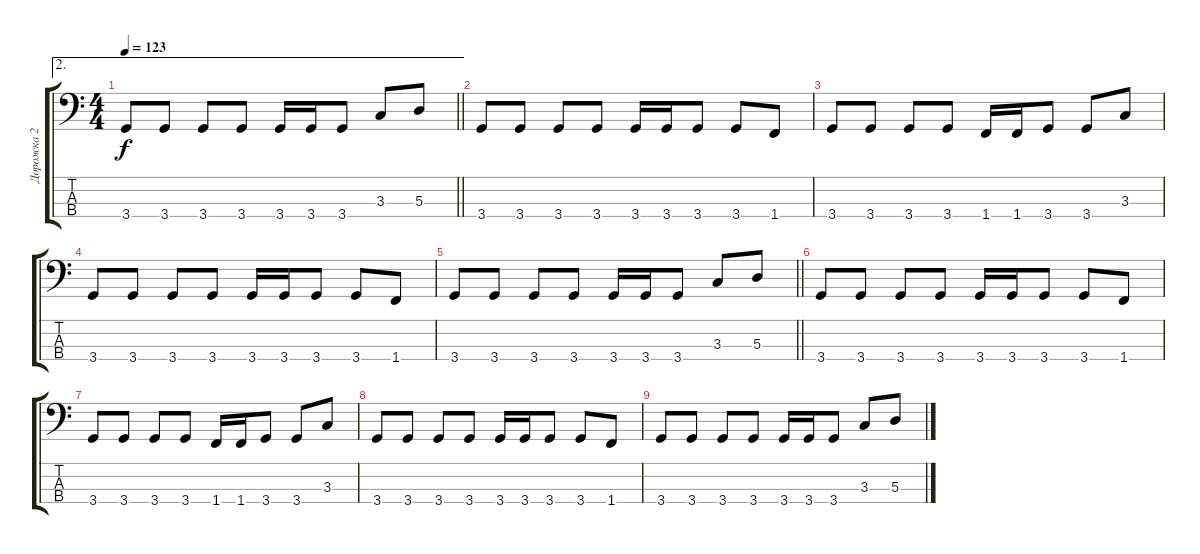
\track ("Дорожка 2" "Дорожка 2") {instrument electricbasspick}
\staff {score tabs}
\tuning (G2 D2 A1 E1) {hide}
\ae 2
\ts (4 4)
\tempo 123
\clef f4
\barLineRight lightlight
\ks c
3.4.8{dy f} 3.4.8 3.4.8 3.4.8 3.4.16 3.4.16 3.4.8 3.3.8 5.3.8 |
3.4.8 3.4.8 3.4.8 3.4.8 3.4.16 3.4.16 3.4.8 3.4.8 1.4.8 |
3.4.8 3.4.8 3.4.8 3.4.8 1.4.16 1.4.16 3.4.8 3.4.8 3.3.8 |
3.4.8 3.4.8 3.4.8 3.4.8 3.4.16 3.4.16 3.4.8 3.4.8 1.4.8 |
\barLineRight lightlight
3.4.8 3.4.8 3.4.8 3.4.8 3.4.16 3.4.16 3.4.8 3.3.8 5.3.8 |
3.4.8 3.4.8 3.4.8 3.4.8 3.4.16 3.4.16 3.4.8 3.4.8 1.4.8 |
3.4.8 3.4.8 3.4.8 3.4.8 1.4.16 1.4.16 3.4.8 3.4.8 3.3.8 |
3.4.8 3.4.8 3.4.8 3.4.8 3.4.16 3.4.16 3.4.8 3.4.8 1.4.8 |
3.4.8 3.4.8 3.4.8 3.4.8 3.4.16 3.4.16 3.4.8 3.3.8 5.3.8
